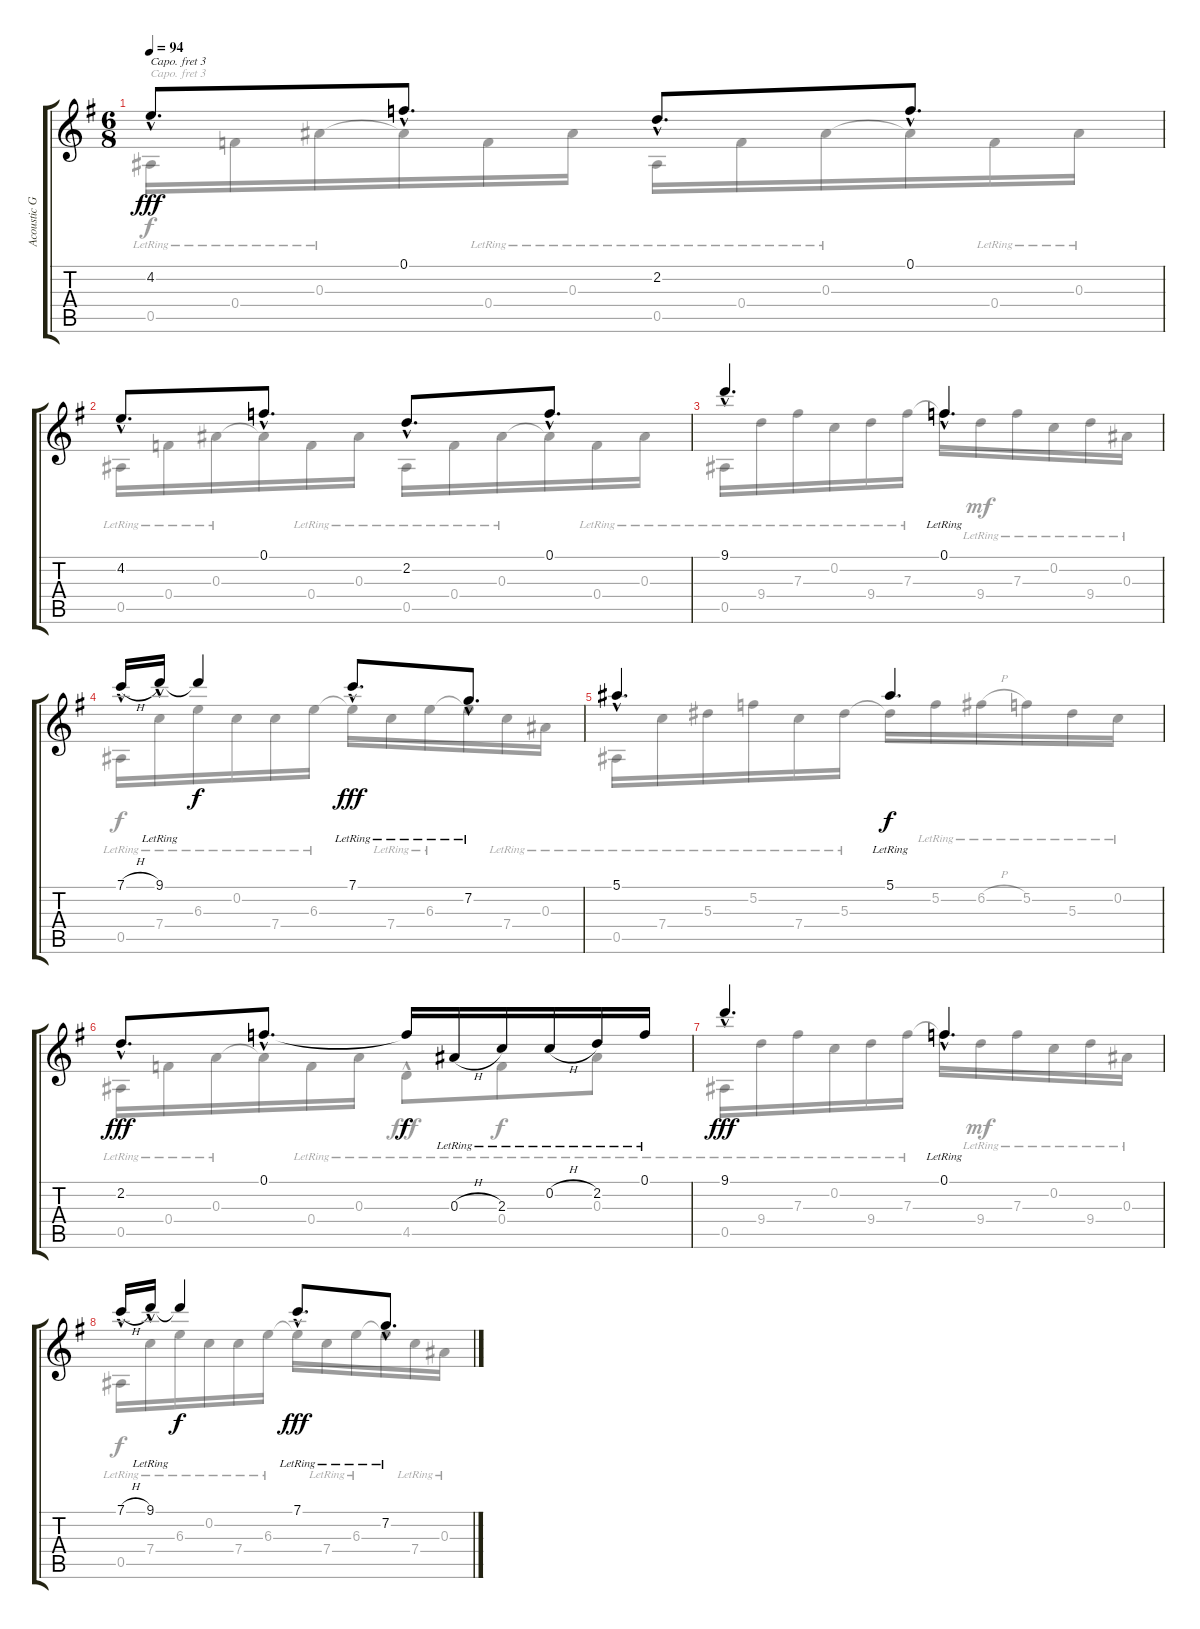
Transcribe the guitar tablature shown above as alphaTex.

\track ("Acoustic Guitar" "Acoustic G") {instrument acousticguitarsteel}
\staff {score tabs}
\capo 3
\tuning (D4 A3 G3 D3 G2 D2) {hide}
\voice
\ts (6 8)
\tempo 94
\clef g2
\ks g
4.2{hac}.8{d dy fff} 0.1{hac}.8{d} 2.2{hac}.8{d} 0.1{hac}.8{d} |
4.2{hac}.8{d} 0.1{hac}.8{d} 2.2{hac}.8{d} 0.1{hac}.8{d} |
9.1{hac}.4{d} 0.1{hac lr}.4{d} |
7.1{h hac}.16 9.1{hac lr}.16 9.1{t}.4{dy f} 7.1{hac lr}.8{d dy fff} 7.2{hac lr}.8{d} |
5.1{hac}.4{d} 5.1{lr}.4{d dy f} |
2.2{hac}.8{d dy fff} 0.1{hac}.8{d} 0.1{t}.16{dy f} 0.3{h lr}.16 2.3{lr}.16 0.2{h lr}.16 2.2{lr}.16 0.1{lr}.16 |
9.1{hac}.4{d dy fff} 0.1{hac lr}.4{d} |
7.1{h hac}.16 9.1{hac lr}.16 9.1{t}.4{dy f} 7.1{hac lr}.8{d dy fff} 7.2{hac lr}.8{d}
\voice
\clef g2
\ottava regular
\simile none
\ks g
0.5{lr}.16{dy f} 0.4{lr}.16 0.3{lr}.16 0.3{t}.16 0.4{lr}.16 0.3{lr}.16 0.5{lr}.16 0.4{lr}.16 0.3{lr}.16 0.3{t}.16 0.4{lr}.16 0.3{lr}.16 |
0.5{lr}.16 0.4{lr}.16 0.3{lr}.16 0.3{t}.16 0.4{lr}.16 0.3{lr}.16 0.5{lr}.16 0.4{lr}.16 0.3{lr}.16 0.3{t}.16 0.4{lr}.16 0.3{lr}.16 |
0.5{lr}.16 9.4{lr}.16 7.3{lr}.16 0.2{lr}.16 9.4{lr}.16 7.3{lr}.16 7.3{t}.16 9.4{lr}.16{dy mf} 7.3{lr}.16 0.2{lr}.16 9.4{lr}.16 0.3{lr}.16 |
0.5{lr}.16{dy f} 7.4{lr}.16 6.3{lr}.16 0.2{lr}.16 7.4{lr}.16 6.3{lr}.16 6.3{t}.16 7.4{lr}.16 6.3{lr}.16 6.3{t}.16 7.4{lr}.16 0.3{lr}.16 |
0.5{lr}.16 7.4{lr}.16 5.3{lr}.16 5.2{lr}.16 7.4{lr}.16 5.3{lr}.16 5.3{t}.16 5.2{lr}.16 6.2{h lr}.16 5.2{lr}.16 5.3{lr}.16 0.2{lr}.16 |
0.5{lr}.16 0.4{lr}.16 0.3{lr}.16 0.3{t}.16 0.4{lr}.16 0.3{lr}.16 4.5{hac lr}.8{dy fff} 0.4{lr}.8{dy f} 0.3{lr}.8 |
0.5{lr}.16 9.4{lr}.16 7.3{lr}.16 0.2{lr}.16 9.4{lr}.16 7.3{lr}.16 7.3{t}.16 9.4{lr}.16{dy mf} 7.3{lr}.16 0.2{lr}.16 9.4{lr}.16 0.3{lr}.16 |
0.5{lr}.16{dy f} 7.4{lr}.16 6.3{lr}.16 0.2{lr}.16 7.4{lr}.16 6.3{lr}.16 6.3{t}.16 7.4{lr}.16 6.3{lr}.16 6.3{t}.16 7.4{lr}.16 0.3{lr}.16
